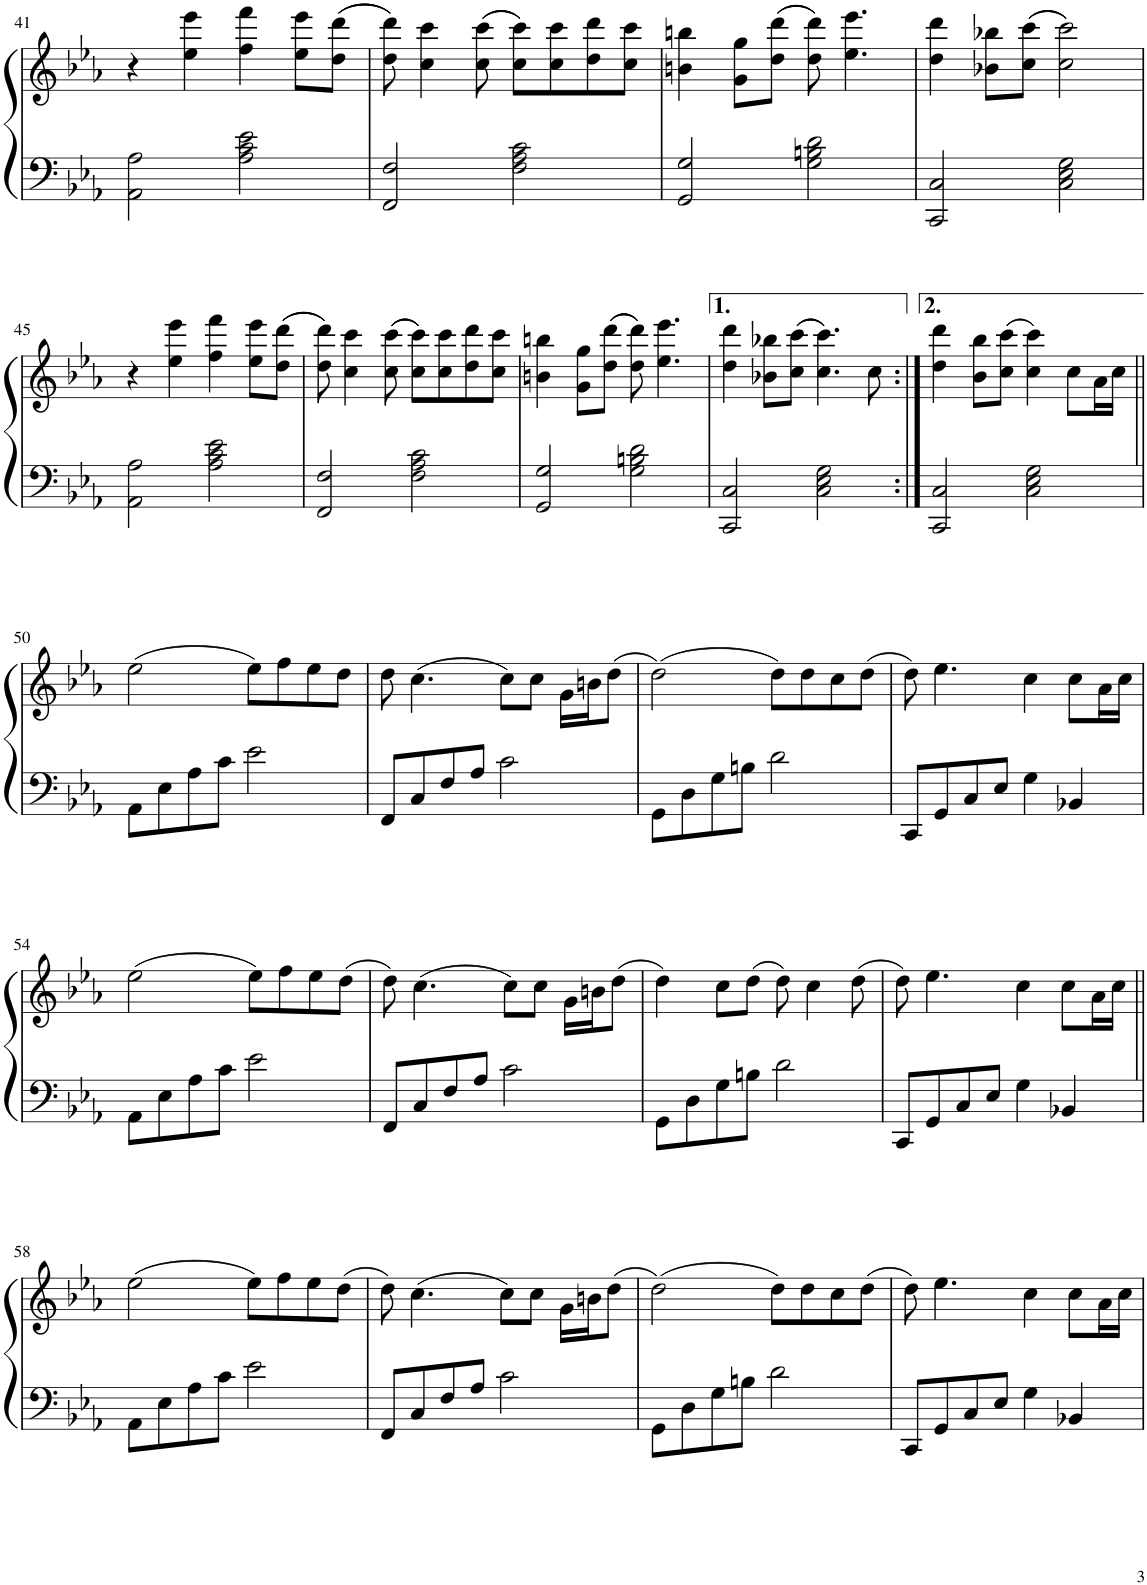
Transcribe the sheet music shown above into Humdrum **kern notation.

**kern	**kern
*part1	*part1
*staff2	*staff1
*I"Piano	*
*I'Pno.	*
!!LO:PB:g=z
*clefF4	*clefG2
*k[b-e-a-]	*k[b-e-a-]
*M2/2	*M2/2
*met(c|)	*met(c|)
=41	=41
2AA-\ 2A-\	4r
.	4ee-\ 4eee-\
2A-\ 2c\ 2e-\	4ff\ 4fff\
.	8ee-\ 8eee-\L
.	((8dd\ 8ddd\J
=42	=42
2FF/ 2F/	8dd\ 8ddd\))
.	4cc\ 4ccc\
.	((8cc\ 8ccc\
2F\ 2A-\ 2c\	8cc\ 8ccc\L))
.	8cc\ 8ccc\
.	8dd\ 8ddd\
.	8cc\ 8ccc\J
=43	=43
2GG/ 2G/	4bn\ 4bbn\
.	8g\ 8gg\L
.	((8dd\ 8ddd\J
2G\ 2Bn\ 2d\	8dd\ 8ddd\))
.	4.ee-\ 4.eee-\
=44	=44
2CC/ 2C/	4dd\ 4ddd\
.	8b-X\ 8bb-X\L
.	((8cc\ 8ccc\J
2C\ 2E-\ 2G\	2cc\ 2ccc\))
!!LO:LB:g=z
=45	=45
2AA-\ 2A-\	4r
.	4ee-\ 4eee-\
2A-\ 2c\ 2e-\	4ff\ 4fff\
.	8ee-\ 8eee-\L
.	((8dd\ 8ddd\J
=46	=46
2FF/ 2F/	8dd\ 8ddd\))
.	4cc\ 4ccc\
.	((8cc\ 8ccc\
2F\ 2A-\ 2c\	8cc\ 8ccc\L))
.	8cc\ 8ccc\
.	8dd\ 8ddd\
.	8cc\ 8ccc\J
=47	=47
2GG/ 2G/	4bn\ 4bbn\
.	8g\ 8gg\L
.	((8dd\ 8ddd\J
2G\ 2Bn\ 2d\	8dd\ 8ddd\))
.	4.ee-\ 4.eee-\
=48	=48
2CC/ 2C/	4dd\ 4ddd\
.	8b-X\ 8bb-X\L
.	((8cc\ 8ccc\J
2C\ 2E-\ 2G\	4.cc\ 4.ccc\))
.	8cc\
=49:|!	=49:|!
2CC/ 2C/	4dd\ 4ddd\
.	8b-\ 8bb-\L
.	(8cc\ 8ccc\J
2C\ 2E-\ 2G\	4cc\ 4ccc\)
.	8cc\L
.	16a-\L
.	16cc\JJ
!!LO:LB:g=z
=50||	=50||
8AA-\L	(2ee-\
8E-\	.
8A-\	.
8c\J	.
2e-\	8ee-\L)
.	8ff\
.	8ee-\
.	8dd\J
=51	=51
8FF/L	8dd\
8C/	(4.cc\
8F/	.
8A-/J	.
2c\	8cc\L)
.	8cc\J
.	16g\LL
.	16bn\J
.	(8dd\J
=52	=52
8GG\L	(2dd\)
8D\	.
8G\	.
8Bn\J	.
2d\	8dd\L)
.	8dd\
.	8cc\
.	(8dd\J
=53	=53
8CC/L	8dd\)
8GG/	4.ee-\
8C/	.
8E-/J	.
4G\	4cc\
4BB-X/	8cc\L
.	16a-\L
.	16cc\JJ
!!LO:LB:g=z
=54	=54
8AA-\L	(2ee-\
8E-\	.
8A-\	.
8c\J	.
2e-\	8ee-\L)
.	8ff\
.	8ee-\
.	(8dd\J
=55	=55
8FF/L	8dd\)
8C/	(4.cc\
8F/	.
8A-/J	.
2c\	8cc\L)
.	8cc\J
.	16g\LL
.	16bn\J
.	(8dd\J
=56	=56
8GG\L	4dd\)
8D\	.
8G\	8cc\L
8Bn\J	(8dd\J
2d\	8dd\)
.	4cc\
.	(8dd\
=57	=57
8CC/L	8dd\)
8GG/	4.ee-\
8C/	.
8E-/J	.
4G\	4cc\
4BB-X/	8cc\L
.	16a-\L
.	16cc\JJ
!!LO:LB:g=z
=58||	=58||
8AA-\L	(2ee-\
8E-\	.
8A-\	.
8c\J	.
2e-\	8ee-\L)
.	8ff\
.	8ee-\
.	(8dd\J
=59	=59
8FF/L	8dd\)
8C/	(4.cc\
8F/	.
8A-/J	.
2c\	8cc\L)
.	8cc\J
.	16g\LL
.	16bn\J
.	(8dd\J
=60	=60
8GG\L	(2dd\)
8D\	.
8G\	.
8Bn\J	.
2d\	8dd\L)
.	8dd\
.	8cc\
.	(8dd\J
=61	=61
8CC/L	8dd\)
8GG/	4.ee-\
8C/	.
8E-/J	.
4G\	4cc\
4BB-X/	8cc\L
.	16a-\L
.	16cc\JJ
=	=
*-	*-
